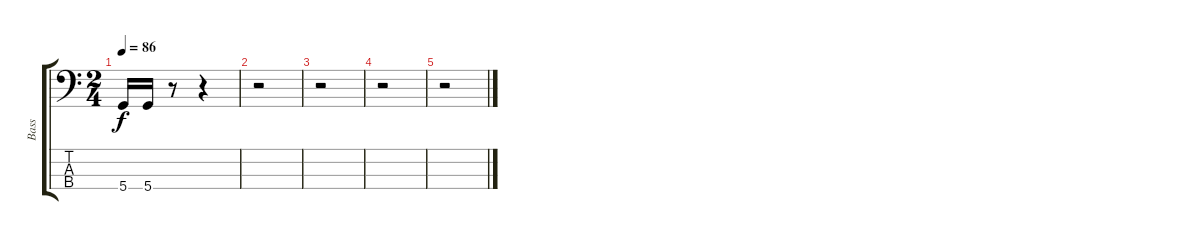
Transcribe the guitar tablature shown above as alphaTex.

\track ("Bass" "Bass") {instrument electricbasspick}
\staff {score tabs}
\tuning (G2 D2 A1 D1) {hide}
\ts (2 4)
\tempo 86
\clef f4
\ks c
5.4.16{dy f} 5.4.16 r.8 r.4 |
r.2 |
r.2 |
r.2 |
r.2
